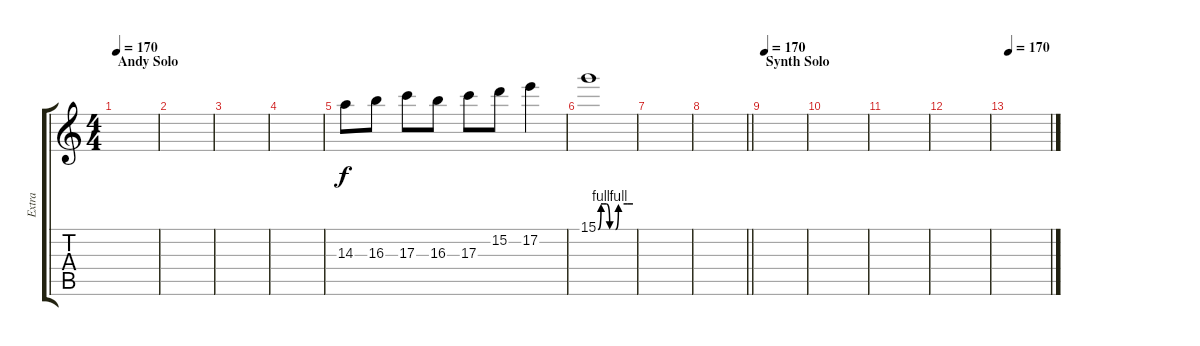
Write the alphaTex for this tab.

\track ("Extra" "Extra") {instrument acousticguitarsteel}
\staff {score tabs}
\tuning (E4 B3 G3 D3 A2 E2) {hide}
\ts (4 4)
\section ("" "Andy Solo")
\tempo 170
\clef g2
\ks c
|
|
|
|
14.3.8{volume 16 instrument stringensemble1} 16.3.8 17.3.8 16.3.8 17.3.8 15.2.8 17.2.4 |
15.1{be (custom 0 0 5 4 10 4 14 4 20 0 30 0 35 4 50 4 60 4)}.1 |
|
\barLineRight lightlight
|
\section ("" "Synth Solo")
\tempo 170
|
|
|
|
\tempo 170
